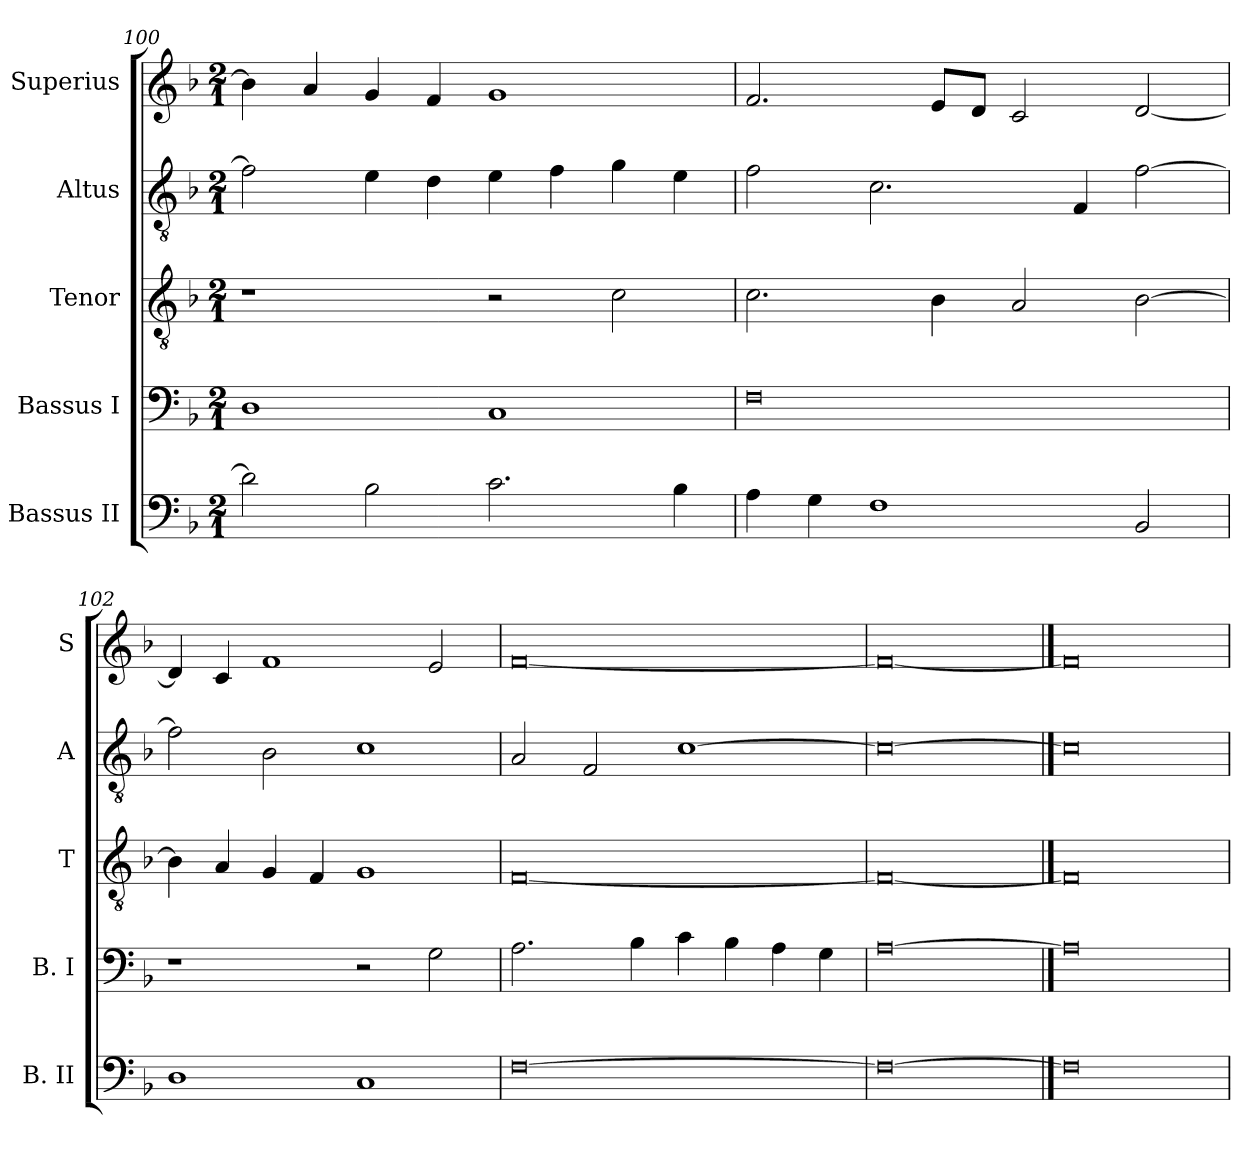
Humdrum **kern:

**kern	**kern	**kern	**kern	**kern
*part5	*part4	*part3	*part2	*part1
*staff5	*staff4	*staff3	*staff2	*staff1
*I"Bassus II	*I"Bassus I	*I"Tenor	*I"Altus	*I"Superius
*I'B. II	*I'B. I	*I'T	*I'A	*I'S
*clefF4	*clefF4	*clefGv2	*clefGv2	*clefG2
*k[b-]	*k[b-]	*k[b-]	*k[b-]	*k[b-]
*F:	*F:	*F:	*F:	*F:
*M2/1	*M2/1	*M2/1	*M2/1	*M2/1
=100	=100	=100	=100	=100
2d]	1D	1r	2f]	4b-]
.	.	.	.	4a
2B-	.	.	4e	4g
.	.	.	4d	4f
2.c	1C	2r	4e	1g
.	.	.	4f	.
.	.	2c	4g	.
4B-	.	.	4e	.
=101	=101	=101	=101	=101
4A	0F	2.c	2f	2.f
4G	.	.	.	.
1F	.	.	2.c	.
.	.	4B-	.	8eL
.	.	.	.	8dJ
.	.	2A	.	2c
.	.	.	4F	.
2BB-	.	[2B-	[2f	[2d
=102	=102	=102	=102	=102
1D	1r	4B-]	2f]	4d]
.	.	4A	.	4c
.	.	4G	2B-	1f
.	.	4F	.	.
1C	2r	1G	1c	.
.	2G	.	.	2e
=103	=103	=103	=103	=103
[0F	2.A	[0F	2A	[0f
.	.	.	2F	.
.	4B-	.	.	.
.	4c	.	[1c	.
.	4B-	.	.	.
.	4A	.	.	.
.	4G	.	.	.
=104	=104	=104	=104	=104
0F_	[0A	0F_	0c_	0f_
==105	==105	==105	==105	==105
0F]	0A]	0F]	0c]	0f]
=	=	=	=	=
*-	*-	*-	*-	*-
